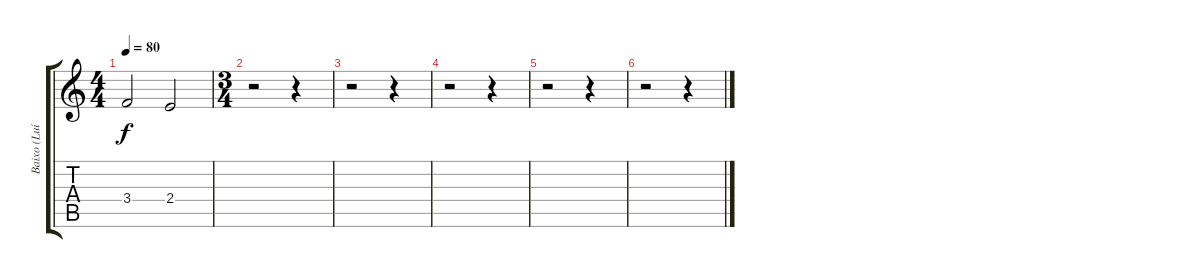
\track ("Baixo (Luís Mariutti)" "Baixo (Luí") {instrument fretlessbass}
\staff {score tabs}
\tuning (E4 B3 G3 D3 A2 E2) {hide}
\ts (4 4)
\tempo 80
\clef g2
\ks c
3.4.2{dy f} 2.4.2 |
\ts (3 4)
r.2 r.4 |
r.2 r.4 |
r.2 r.4 |
r.2 r.4 |
r.2 r.4
